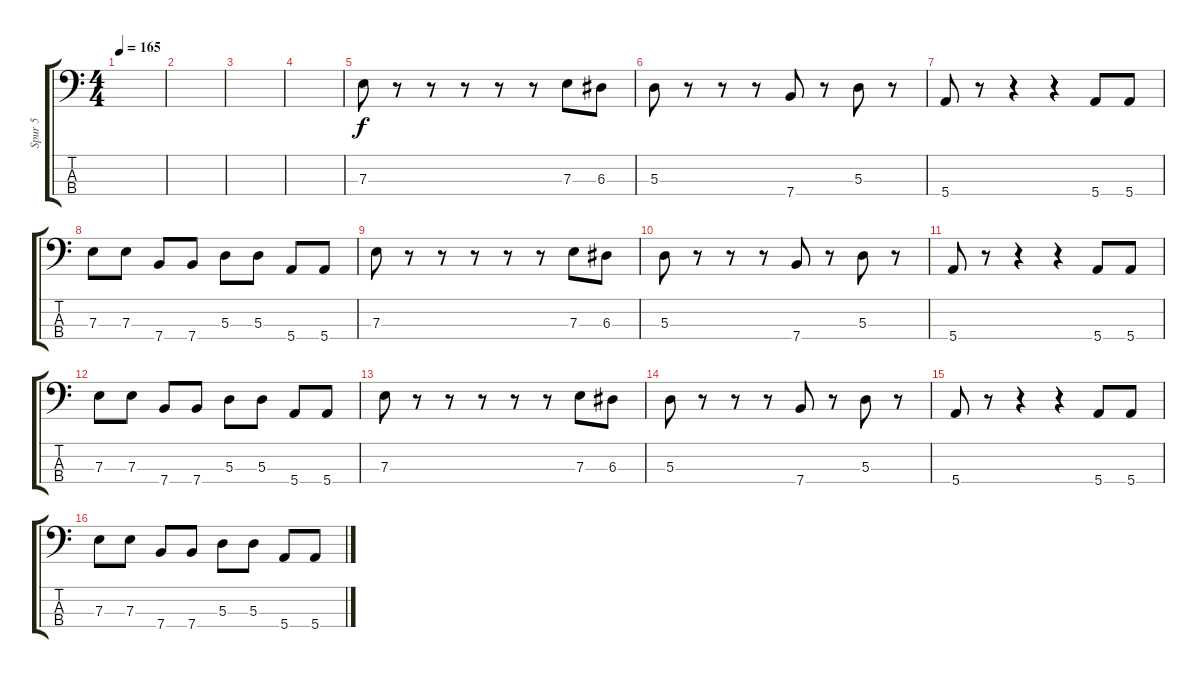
\track ("Spur 5" "Spur 5") {instrument electricbasspick}
\staff {score tabs}
\tuning (G2 D2 A1 E1) {hide}
\ts (4 4)
\tempo 165
\clef f4
\ks c
|
|
|
|
7.3.8 r.8 r.8 r.8 r.8 r.8 7.3.8 6.3.8 |
5.3.8 r.8 r.8 r.8 7.4.8 r.8 5.3.8 r.8 |
5.4.8 r.8 r.4 r.4 5.4.8 5.4.8 |
7.3.8 7.3.8 7.4.8 7.4.8 5.3.8 5.3.8 5.4.8 5.4.8 |
7.3.8 r.8 r.8 r.8 r.8 r.8 7.3.8 6.3.8 |
5.3.8 r.8 r.8 r.8 7.4.8 r.8 5.3.8 r.8 |
5.4.8 r.8 r.4 r.4 5.4.8 5.4.8 |
7.3.8 7.3.8 7.4.8 7.4.8 5.3.8 5.3.8 5.4.8 5.4.8 |
7.3.8 r.8 r.8 r.8 r.8 r.8 7.3.8 6.3.8 |
5.3.8 r.8 r.8 r.8 7.4.8 r.8 5.3.8 r.8 |
5.4.8 r.8 r.4 r.4 5.4.8 5.4.8 |
7.3.8 7.3.8 7.4.8 7.4.8 5.3.8 5.3.8 5.4.8 5.4.8
